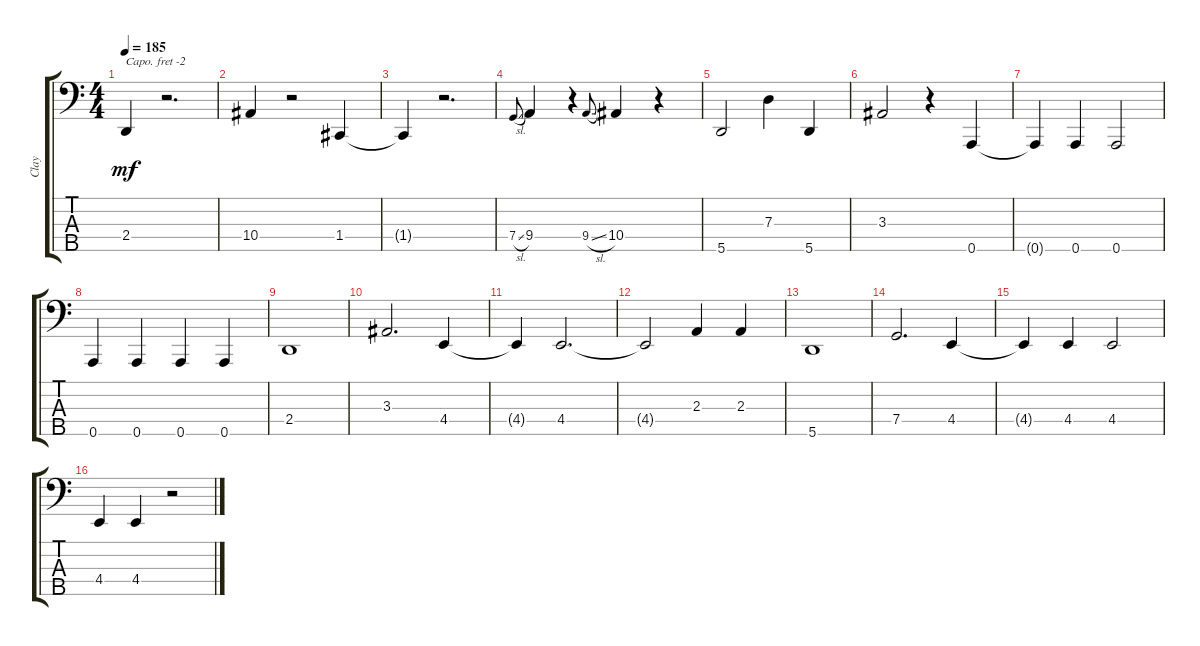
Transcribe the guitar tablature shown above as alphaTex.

\track ("Clay" "Clay") {instrument electricbassfinger}
\staff {score tabs}
\capo -2
\tuning (G2 D2 A1 D1 B0) {hide}
\ts (4 4)
\tempo 185
\clef f4
\ks c
2.4.4{dy mf} r.2{d} |
10.4.4 r.2 1.4.4 |
1.4{t}.4 r.2{d} |
7.4{sl}.8{gr onbeat} 9.4.4 r.4 9.4{sl}.8{gr onbeat} 10.4.4 r.4 |
5.5.2 7.3.4 5.5.4 |
3.3.2 r.4 0.5.4 |
0.5{t}.4 0.5.4 0.5.2 |
0.5.4 0.5.4 0.5.4 0.5.4 |
2.4.1 |
3.3.2{d} 4.4.4 |
4.4{t}.4 4.4.2{d} |
4.4{t}.2 2.3.4 2.3.4 |
5.5.1 |
7.4.2{d} 4.4.4 |
4.4{t}.4 4.4.4 4.4.2 |
4.4.4 4.4.4 r.2
